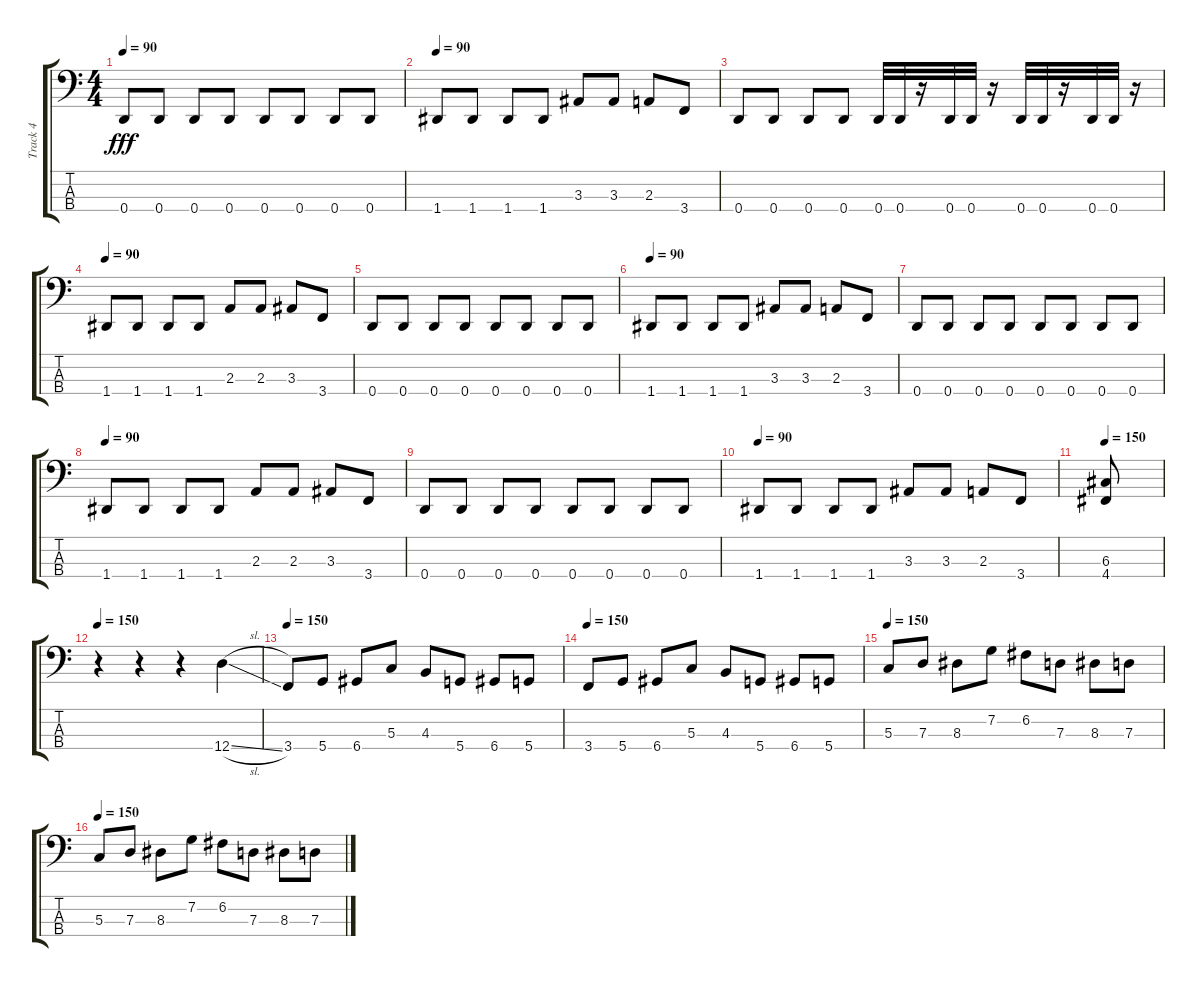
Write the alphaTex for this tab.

\track ("Track 4" "Track 4") {instrument electricbassfinger}
\staff {score tabs}
\tuning (F2 C2 G1 D1) {hide}
\ts (4 4)
\tempo 90
\clef f4
\ks c
0.4.8{dy fff} 0.4.8 0.4.8 0.4.8 0.4.8 0.4.8 0.4.8 0.4.8 |
\tempo 90
1.4.8 1.4.8 1.4.8 1.4.8 3.3.8 3.3.8 2.3.8 3.4.8 |
0.4.8 0.4.8 0.4.8 0.4.8 0.4.32 0.4.32 r.16 0.4.32 0.4.32 r.16 0.4.32 0.4.32 r.16 0.4.32 0.4.32 r.16 |
\tempo 90
1.4.8 1.4.8 1.4.8 1.4.8 2.3.8 2.3.8 3.3.8 3.4.8 |
0.4.8 0.4.8 0.4.8 0.4.8 0.4.8 0.4.8 0.4.8 0.4.8 |
\tempo 90
1.4.8 1.4.8 1.4.8 1.4.8 3.3.8 3.3.8 2.3.8 3.4.8 |
0.4.8 0.4.8 0.4.8 0.4.8 0.4.8 0.4.8 0.4.8 0.4.8 |
\tempo 90
1.4.8 1.4.8 1.4.8 1.4.8 2.3.8 2.3.8 3.3.8 3.4.8 |
0.4.8 0.4.8 0.4.8 0.4.8 0.4.8 0.4.8 0.4.8 0.4.8 |
\tempo 90
1.4.8 1.4.8 1.4.8 1.4.8 3.3.8 3.3.8 2.3.8 3.4.8 |
\tempo 150
(6.3 4.4).8 |
\tempo 150
r.4 r.4 r.4 12.4{sl}.4 |
\tempo 150
3.4.8 5.4.8 6.4.8 5.3.8 4.3.8 5.4.8 6.4.8 5.4.8 |
\tempo 150
3.4.8 5.4.8 6.4.8 5.3.8 4.3.8 5.4.8 6.4.8 5.4.8 |
\tempo 150
5.3.8 7.3.8 8.3.8 7.2.8 6.2.8 7.3.8 8.3.8 7.3.8 |
\tempo 150
5.3.8 7.3.8 8.3.8 7.2.8 6.2.8 7.3.8 8.3.8 7.3.8
